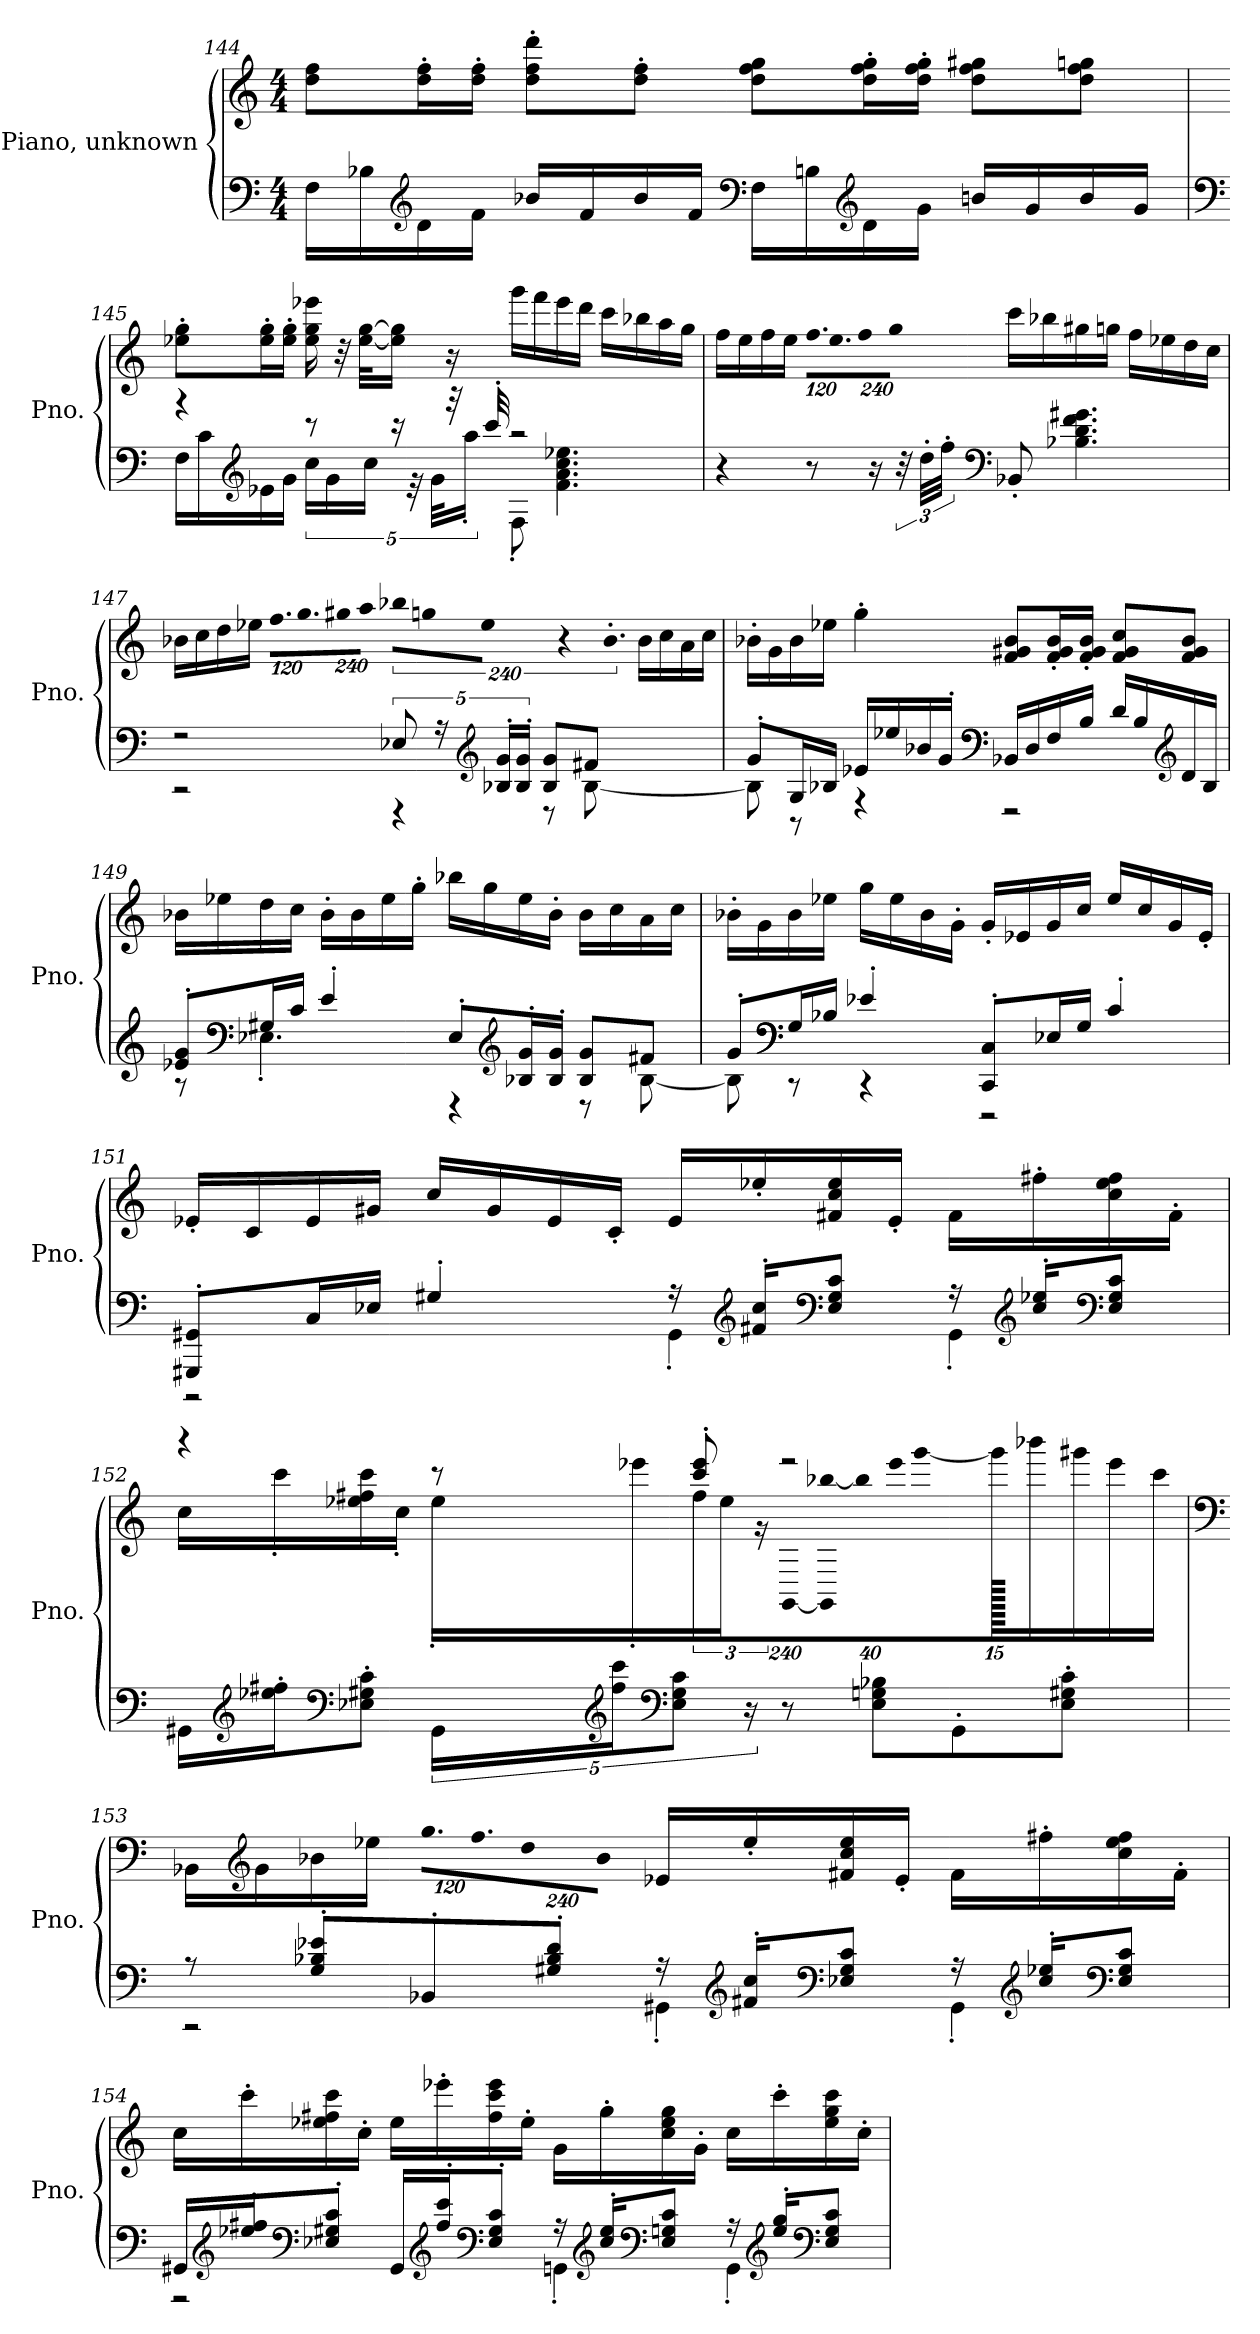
**kern	**kern
*part1	*part1
*staff2	*staff1
*I"Piano, unknown	*
*I'Pno.	*
!!LO:LB:g=z
*clefF4	*clefG2
*k[]	*k[]
*M4/4	*M4/4
=144	=144
16F\LL	8dd\ 8ff\L
16B-X\	.
*clefG2	*
16d\	16dd\' 16ff\'L
16f\JJ	16dd\' 16ff\'JJ
16b-X/LL	8dd\' 8ff\' 8ddd\'L
16f/	.
16b-/	8dd\' 8ff\'J
16f/JJ	.
*clefF4	*
16F\LL	8dd\ 8ff\ 8gg\L
16Bn\	.
*clefG2	*
16d\	16dd\' 16ff\' 16gg\'L
16g\JJ	16dd\' 16ff\' 16gg\'JJ
16bn/LL	8dd\ 8ff\ 8gg#X\L
16g/	.
16b/	8dd\ 8ff\ 8ggn\J
16g/JJ	.
!!LO:LB:g=z
=145	=145
*clefF4	*
*^	*
4r	16F\LL	8ee-X\' 8gg\'L
.	16c\	.
*clefG2	*	*
.	16e-X\	16ee-\' 16gg\'L
.	16g\JJ	16ee-\' 16gg\'JJ
8r	20cc\LL	16ee-\ 16gg\ 16eee-X\
.	20g\	.
.	.	32r
.	.	[32ee-\ [32gg\KLL
.	20cc\JJ	.
16r	.	16ee-\] 16gg\]JJ
.	40r	.
.	40g\KLL	.
32r	.	16r
.	20aa'\JJ	.
32ccc'/	.	.
2r	8F'\	16ggg\LL
.	.	16fff\
.	4.f\ 4.a\ 4.cc\ 4.ee-X\	16eee-\
.	.	16ddd\JJ
.	.	16ccc\LL
.	.	16bb-X\
.	.	16aa\
.	.	16gg\JJ
*v	*v	*
!!LO:LB:g=z
=146	=146
4r	16ff\LL
.	16ee\
.	16ff\
.	16ee\JJ
*	*Xbrackettup
!	!LO:N:vis=32.
8r	1920%103ff\LLL
!	!LO:N:vis=32.
.	1920%103ee\J
!	!LO:N:vis=16
.	1920%137ff\
16r	.
!	!LO:N:vis=16
.	1920%137gg\JJ
48r	.
48dd'\LLL	.
48ff'\JJJ	.
*clefF4	*
8BB-X'/	16ccc\LL
.	16bb-X\
4.B-X\ 4.d\ 4.f\ 4.g#X\	16gg#X\
.	16ggn\JJ
.	16ff\LL
.	16ee-X\
.	16dd\
.	16cc\JJ
!!LO:LB:g=z
=147	=147
*^	*
2r	2r	16b-X\LL
.	.	16cc\
.	.	16dd\
.	.	16ee-X\JJ
!	!	!LO:N:vis=32.
.	.	1920%103ff\LLL
!	!	!LO:N:vis=32.
.	.	1920%103gg\J
!	!	!LO:N:vis=16
.	.	1920%137gg#X\
!	!	!LO:N:vis=16
.	.	1920%137aa\JJ
*	*	*brackettup
!	!	!LO:N:vis=16
10E-X/	4r	1920%137bb-X\LL
!	!	!LO:N:vis=16
.	.	1920%137ggn\
20r	.	.
!	!	!LO:N:vis=32
.	.	640%23ee-\JJk
*clefG2	*	*
20B-X/' 20g/'LL	.	.
!	!	!LO:N:vis=64
.	.	960%17r
!	!	!LO:N:vis=32.
.	.	1920%103b-'\
20B-/' 20g/'JJ	.	.
8B-/ 8g/L	8r	16b-\LL
.	.	16cc\
8f#X/J	[8B-\	16a\
.	.	16cc\JJ
!!LO:LB:g=z
=148	=148	=148
8g'/L	8B-\]	16b-X'\LL
.	.	16g\
16G/L	8r	16b-\
16B-X/JJ	.	16ee-X\JJ
16e-X/LL	4r	4gg'\
16ee-X/	.	.
16b-X/	.	.
16g'/JJ	.	.
*clefF4	*	*
16BB-X/LL	2r	8f/ 8g#X/ 8b-/L
16D/	.	.
16F/	.	16f/' 16g#/' 16b-/'L
16B-/JJ	.	16f/' 16g#/' 16b-/'JJ
16d/LL	.	8f/ 8g#/ 8cc/L
16B-/	.	.
*clefG2	*	*
16d/	.	8f/ 8g#/ 8b-/J
16B-/JJ	.	.
!!LO:PB:g=z
=149	=149	=149
8e-X/' 8g/'L	8r	16b-X\LL
.	.	16ee-X\
*clefF4	*	*
16G#X/L	4.E-X'\	16dd\
16c/JJ	.	16cc\JJ
4e-'/	.	16b-'\LL
.	.	16b-\
.	.	16ee-\
.	.	16gg'\JJ
8E-'/L	4r	16bb-X\LL
.	.	16gg\
*clefG2	*	*
16B-X/' 16g/'L	.	16ee-\
16B-/' 16g/'JJ	.	16b-'\JJ
8B-/ 8g/L	8r	16b-\LL
.	.	16cc\
8f#X/J	[8B-\	16a\
.	.	16cc\JJ
=150	=150	=150
8g'/L	8B-\]	16b-X'\LL
.	.	16g\
*clefF4	*	*
16G/L	8r	16b-\
16B-X/JJ	.	16ee-X\JJ
4e-X'/	4r	16gg\LL
.	.	16ee-\
.	.	16b-\
.	.	16g'\JJ
8CC/' 8C/'L	2r	16g'/LL
.	.	16e-X/
16E-X/L	.	16g/
16G/JJ	.	16cc/JJ
4c'/	.	16ee-/LL
.	.	16cc/
.	.	16g/
.	.	16e-'/JJ
!!LO:LB:g=z
=151	=151	=151
8GGG#X/' 8GG#X/'L	2r	16e-X'/LL
.	.	16c/
16C/L	.	16e-/
16E-X/JJ	.	16g#X/JJ
4G#X'/	.	16cc/LL
.	.	16g#/
.	.	16e-/
.	.	16c'/JJ
16r	4GG#'\	16e-/LL
*clefG2	*	*
16f#X/' 16cc/'KL	.	16ee-X'/
*clefF4	*	*
8E-/ 8G#/ 8c/J	.	16f#X/ 16cc/ 16ee-/
.	.	16e-'/JJ
16r	4GG#'\	16f#\LL
*clefG2	*	*
16cc/' 16ee-X/'KL	.	16ff#X'\
*clefF4	*	*
8E-/ 8G#/ 8c/J	.	16cc\ 16ee-\ 16ff#\
.	.	16f#'\JJ
*v	*v	*
!!LO:LB:g=z
=152	=152
*	*^
16GG#X\LL	4r	16cc\LL
*clefG2	*	*
16ee-X\' 16ff#X\'J	.	16ccc'\
*clefF4	*	*
8E-X\' 8G#X\' 8c\'J	.	16ee-X\ 16ff#X\ 16ccc\
.	.	16cc'\JJ
20GG#\LL	8r	16ee-'\LL
*clefG2	*	*
20ff#\ 20ccc\J	.	.
.	.	16eee-X'\
*clefF4	*	*
10E-\ 10G#\ 10c\J	.	.
.	8ccc/' 8eee-/'	24ff#\
.	.	24ee-\JJ
20r	.	.
.	.	24r
*	*	*Xbrackettup
!	!	!LO:N:vis=16
8r	2r	[1920%137GG\LL
!	!	!LO:N:vis=32
.	.	640%23GG\] [640%23bb-X\L
!	!	!LO:N:vis=32
.	.	640%23bb-\]
8E-\ 8Gn\ 8B-X\L	.	.
!	!	!LO:N:vis=32
.	.	640%23eee-\J
.	.	[240%17ggg\J
8GG#'\	.	1920ggg\]
.	.	16bbb-X\LL
.	.	16ggg#X\
8E-\' 8G#X\' 8c\'J	.	.
.	.	16eee-\
.	.	16ccc\JJ
1920ryy	1920ryy	.
*	*v	*v
!!LO:LB:g=z
=153	=153
*	*clefF4
*^	*
8r	2r	16BB-X\LL
*	*	*clefG2
.	.	16g\
8G/' 8B-X/' 8e-X/'L	.	16b-X\
.	.	16ee-X\JJ
!	!	!LO:N:vis=32.
8BB-X'/	.	1920%103gg\LLL
!	!	!LO:N:vis=32.
.	.	1920%103ff\J
!	!	!LO:N:vis=16
.	.	1920%137dd\
8G#X/' 8B-/' 8d/'J	.	.
!	!	!LO:N:vis=16
.	.	1920%137b-\JJ
16r	4GG#X'\	16e-X/LL
*clefG2	*	*
16f#X/' 16cc/'KL	.	16ee-'/
*clefF4	*	*
8E-X/ 8G#/ 8c/J	.	16f#X/ 16cc/ 16ee-/
.	.	16e-'/JJ
16r	4GG#'\	16f#\LL
*clefG2	*	*
16cc/' 16ee-X/'KL	.	16ff#X'\
*clefF4	*	*
8E-/ 8G#/ 8c/J	.	16cc\ 16ee-\ 16ff#\
.	.	16f#'\JJ
!!LO:LB:g=z
=154	=154	=154
16GG#X/LL	2r	16cc\LL
*clefG2	*	*
16ee-X/' 16ff#X/'J	.	16ccc'\
*clefF4	*	*
8E-X/' 8G#X/' 8c/'J	.	16ee-X\ 16ff#X\ 16ccc\
.	.	16cc'\JJ
16GG#/LL	.	16ee-\LL
*clefG2	*	*
16ff#/' 16ccc/'J	.	16eee-X'\
*clefF4	*	*
8E-/' 8G#/' 8c/'J	.	16ff#\ 16ccc\ 16eee-\
.	.	16ee-'\JJ
16r	4GGn'\	16g\LL
*clefG2	*	*
16cc/' 16ee-/'KL	.	16gg'\
*clefF4	*	*
8E-/ 8Gn/ 8c/J	.	16cc\ 16ee-\ 16gg\
.	.	16g'\JJ
16r	4GG'\	16cc\LL
*clefG2	*	*
16ee-/' 16gg/'KL	.	16ccc'\
*clefF4	*	*
8E-/ 8G/ 8c/J	.	16ee-\ 16gg\ 16ccc\
.	.	16cc'\JJ
*v	*v	*
=	=
*-	*-
